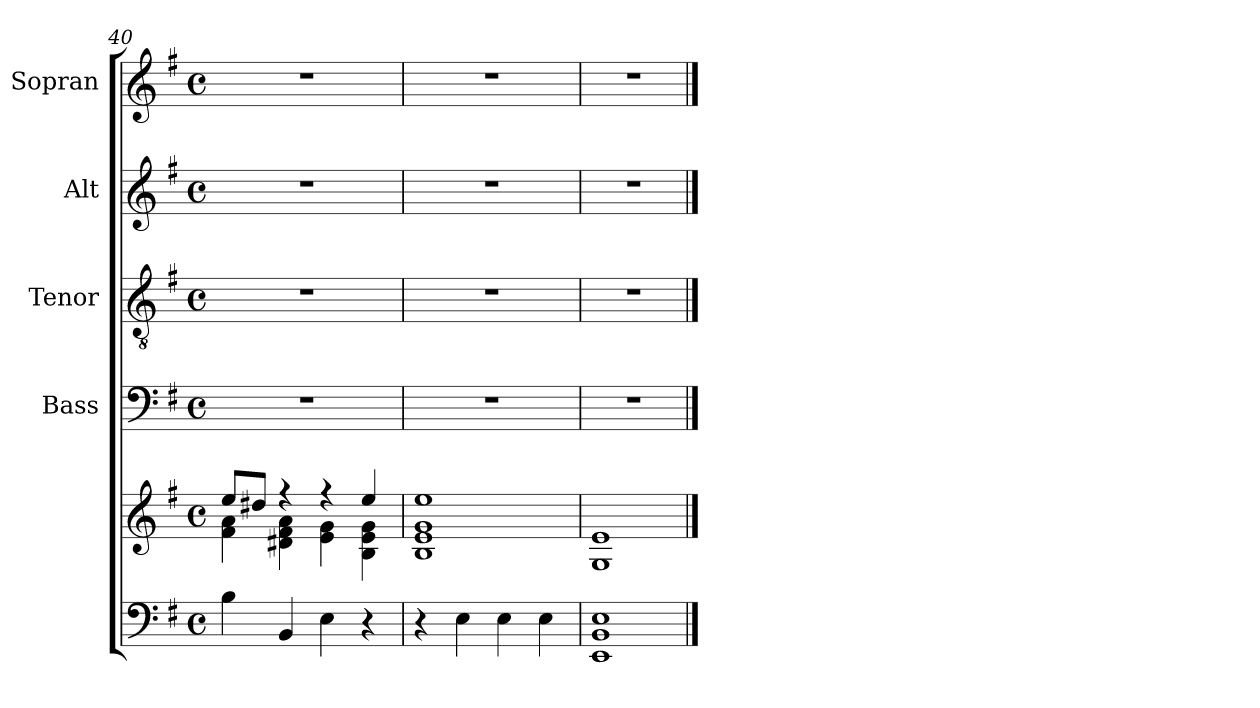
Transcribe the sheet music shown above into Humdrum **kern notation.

**kern	**kern	**kern	**kern	**kern	**kern
*part5	*part5	*part4	*part3	*part2	*part1
*staff6	*staff5	*staff4	*staff3	*staff2	*staff1
*	*	*I"Bass	*I"Tenor	*I"Alt	*I"Sopran
*	*	*I'B.	*I'T.	*I'A.	*I'S.
*clefF4	*clefG2	*clefF4	*clefGv2	*clefG2	*clefG2
*k[f#]	*k[f#]	*k[f#]	*k[f#]	*k[f#]	*k[f#]
*G:	*G:	*G:	*G:	*G:	*G:
*M4/4	*M4/4	*M4/4	*M4/4	*M4/4	*M4/4
*met(c)	*met(c)	*met(c)	*met(c)	*met(c)	*met(c)
=40	=40	=40	=40	=40	=40
*	*^	*	*	*	*
4B\	8ee/L	4f#\ 4a\	1r	1r	1r	1r
.	8dd#X/J	.	.	.	.	.
4BB/	4rff	4d#X\ 4f#\ 4a\	.	.	.	.
4E\	4rff	4e\ 4g\	.	.	.	.
4r	4ee/	4B\ 4e\ 4g\	.	.	.	.
=41	=41	=41	=41	=41	=41	=41
4r	1ee	1B 1e 1g	1r	1r	1r	1r
4E\	.	.	.	.	.	.
4E\	.	.	.	.	.	.
4E\	.	.	.	.	.	.
*	*v	*v	*	*	*	*
=42	=42	=42	=42	=42	=42
1EE 1BB 1E	1G 1e	1r	1r	1r	1r
==	==	==	==	==	==
*-	*-	*-	*-	*-	*-
